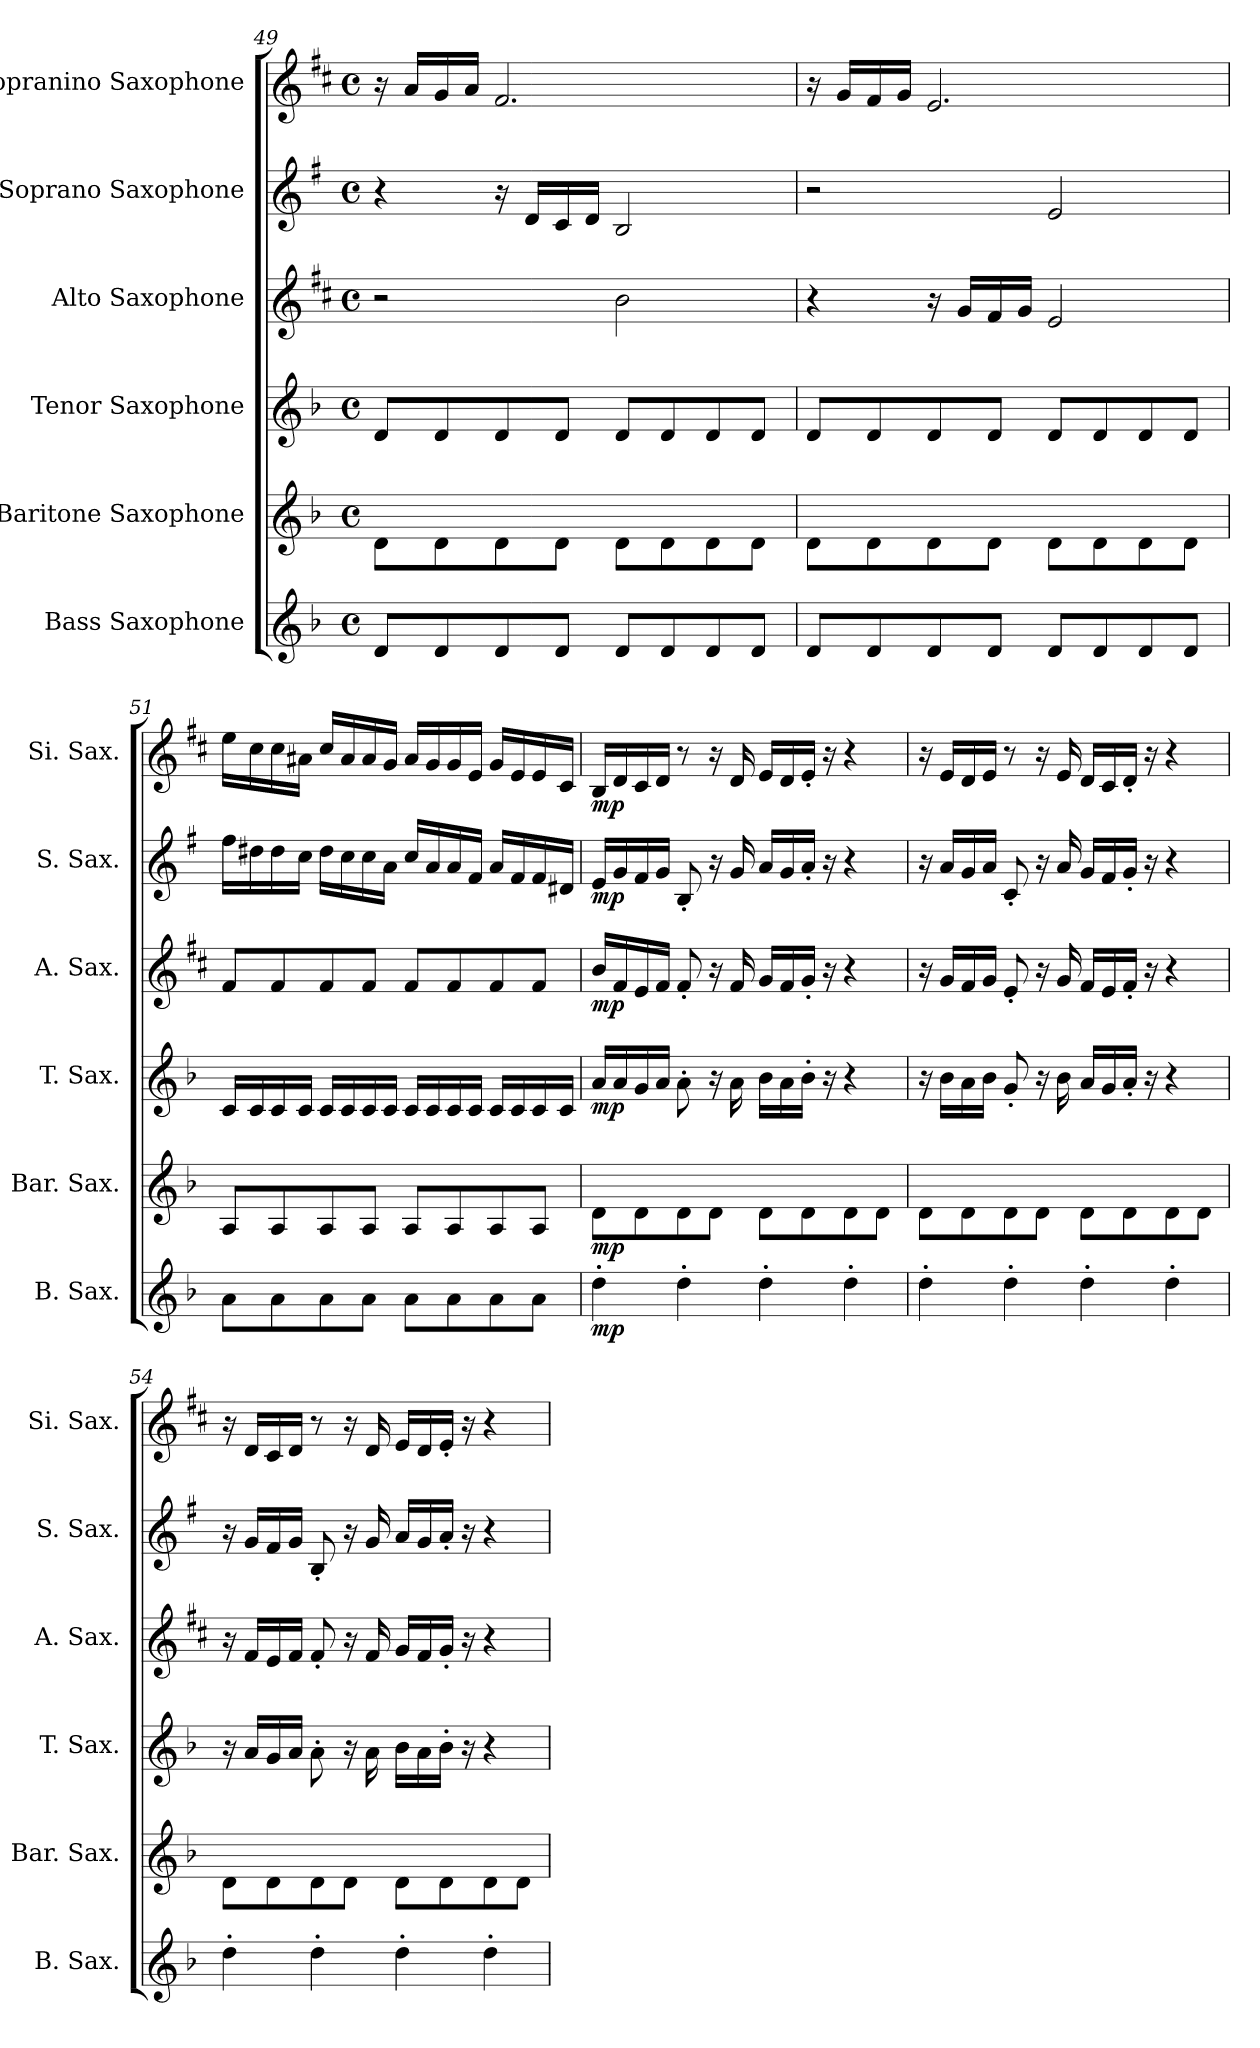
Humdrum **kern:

**kern	**dynam	**kern	**dynam	**kern	**dynam	**kern	**dynam	**kern	**dynam	**kern	**dynam
*part6	*part6	*part5	*part5	*part4	*part4	*part3	*part3	*part2	*part2	*part1	*part1
*staff6	*staff6	*staff5	*staff5	*staff4	*staff4	*staff3	*staff3	*staff2	*staff2	*staff1	*staff1
*I"Bass Saxophone	*	*I"Baritone Saxophone	*	*I"Tenor Saxophone	*	*I"Alto Saxophone	*	*I"Soprano Saxophone	*	*I"Sopranino Saxophone	*
*I'B. Sax.	*	*I'Bar. Sax.	*	*I'T. Sax.	*	*I'A. Sax.	*	*I'S. Sax.	*	*I'Si. Sax.	*
!!LO:PB:g=z
*clefG2	*	*clefG2	*	*clefG2	*	*clefG2	*	*clefG2	*	*clefG2	*
*ITrd15c26	*	*ITrd12c21	*	*ITrd8c14	*	*ITrd5c9	*	*ITrd1c2	*	*ITrd-2c-3	*
*k[b-]	*	*k[b-]	*	*k[b-]	*	*k[b-]	*	*k[b-]	*	*k[b-]	*
*M4/4	*	*M4/4	*	*M4/4	*	*M4/4	*	*M4/4	*	*M4/4	*
*met(c)	*	*met(c)	*	*met(c)	*	*met(c)	*	*met(c)	*	*met(c)	*
=49	=49	=49	=49	=49	=49	=49	=49	=49	=49	=49	=49
8DD/L	.	8D\L	.	8D/L	.	2r	.	4r	.	16r	.
.	.	.	.	.	.	.	.	.	.	16cc/LL	.
8DD/	.	8D\	.	8D/	.	.	.	.	.	16b-/	.
.	.	.	.	.	.	.	.	.	.	16cc/JJ	.
8DD/	.	8D\	.	8D/	.	.	.	16r	.	2.a/	.
.	.	.	.	.	.	.	.	16c/LL	.	.	.
8DD/J	.	8D\J	.	8D/J	.	.	.	16B-/	.	.	.
.	.	.	.	.	.	.	.	16c/JJ	.	.	.
8DD/L	.	8D\L	.	8D/L	.	2d\	.	2A/	.	.	.
8DD/	.	8D\	.	8D/	.	.	.	.	.	.	.
8DD/	.	8D\	.	8D/	.	.	.	.	.	.	.
8DD/J	.	8D\J	.	8D/J	.	.	.	.	.	.	.
=50	=50	=50	=50	=50	=50	=50	=50	=50	=50	=50	=50
8DD/L	.	8D\L	.	8D/L	.	4r	.	2r	.	16r	.
.	.	.	.	.	.	.	.	.	.	16b-/LL	.
8DD/	.	8D\	.	8D/	.	.	.	.	.	16a/	.
.	.	.	.	.	.	.	.	.	.	16b-/JJ	.
8DD/	.	8D\	.	8D/	.	16r	.	.	.	2.g/	.
.	.	.	.	.	.	16B-/LL	.	.	.	.	.
8DD/J	.	8D\J	.	8D/J	.	16A/	.	.	.	.	.
.	.	.	.	.	.	16B-/JJ	.	.	.	.	.
8DD/L	.	8D\L	.	8D/L	.	2G/	.	2d/	.	.	.
8DD/	.	8D\	.	8D/	.	.	.	.	.	.	.
8DD/	.	8D\	.	8D/	.	.	.	.	.	.	.
8DD/J	.	8D\J	.	8D/J	.	.	.	.	.	.	.
=51	=51	=51	=51	=51	=51	=51	=51	=51	=51	=51	=51
8AA\L	.	8AA/L	.	16C/LL	.	8A/L	.	16ee\LL	.	16gg\LL	.
.	.	.	.	16C/	.	.	.	16cc#X\	.	16ee\	.
8AA\	.	8AA/	.	16C/	.	8A/	.	16cc#\	.	16ee\	.
.	.	.	.	16C/JJ	.	.	.	16b-\JJ	.	16cc#X\JJ	.
8AA\	.	8AA/	.	16C/LL	.	8A/	.	16cc#\LL	.	16ee/LL	.
.	.	.	.	16C/	.	.	.	16b-\	.	16cc#/	.
8AA\J	.	8AA/J	.	16C/	.	8A/J	.	16b-\	.	16cc#/	.
.	.	.	.	16C/JJ	.	.	.	16g\JJ	.	16b-/JJ	.
8AA\L	.	8AA/L	.	16C/LL	.	8A/L	.	16b-/LL	.	16cc#/LL	.
.	.	.	.	16C/	.	.	.	16g/	.	16b-/	.
8AA\	.	8AA/	.	16C/	.	8A/	.	16g/	.	16b-/	.
.	.	.	.	16C/JJ	.	.	.	16e/JJ	.	16g/JJ	.
8AA\	.	8AA/	.	16C/LL	.	8A/	.	16g/LL	.	16b-/LL	.
.	.	.	.	16C/	.	.	.	16e/	.	16g/	.
8AA\J	.	8AA/J	.	16C/	.	8A/J	.	16e/	.	16g/	.
.	.	.	.	16C/JJ	.	.	.	16c#X/JJ	.	16e/JJ	.
!!LO:LB:g=z
=52	=52	=52	=52	=52	=52	=52	=52	=52	=52	=52	=52
!	!LO:DY:b	!	!LO:DY:b	!	!LO:DY:b	!	!LO:DY:b	!	!LO:DY:b	!	!LO:DY:b
4D'\	mp	8D\L	mp	16A/LL	mp	16d/LL	mp	16d/LL	mp	16d/LL	mp
.	.	.	.	16A/	.	16A/	.	16f/	.	16f/	.
.	.	8D\	.	16G/	.	16G/	.	16e/	.	16e/	.
.	.	.	.	16A/JJ	.	16A/JJ	.	16f/JJ	.	16f/JJ	.
4D'\	.	8D\	.	8A'\	.	8A'/	.	8A'/	.	8r	.
.	.	8D\J	.	16r	.	16r	.	16r	.	16r	.
.	.	.	.	16A\	.	16A/	.	16f/	.	16f/	.
4D'\	.	8D\L	.	16B-\LL	.	16B-/LL	.	16g/LL	.	16g/LL	.
.	.	.	.	16A\	.	16A/	.	16f/	.	16f/	.
.	.	8D\	.	16B-'\JJ	.	16B-'/JJ	.	16g'/JJ	.	16g'/JJ	.
.	.	.	.	16r	.	16r	.	16r	.	16r	.
4D'\	.	8D\	.	4r	.	4r	.	4r	.	4r	.
.	.	8D\J	.	.	.	.	.	.	.	.	.
=53	=53	=53	=53	=53	=53	=53	=53	=53	=53	=53	=53
4D'\	.	8D\L	.	16r	.	16r	.	16r	.	16r	.
.	.	.	.	16B-\LL	.	16B-/LL	.	16g/LL	.	16g/LL	.
.	.	8D\	.	16A\	.	16A/	.	16f/	.	16f/	.
.	.	.	.	16B-\JJ	.	16B-/JJ	.	16g/JJ	.	16g/JJ	.
4D'\	.	8D\	.	8G'/	.	8G'/	.	8B-'/	.	8r	.
.	.	8D\J	.	16r	.	16r	.	16r	.	16r	.
.	.	.	.	16B-\	.	16B-/	.	16g/	.	16g/	.
4D'\	.	8D\L	.	16A/LL	.	16A/LL	.	16f/LL	.	16f/LL	.
.	.	.	.	16G/	.	16G/	.	16e/	.	16e/	.
.	.	8D\	.	16A'/JJ	.	16A'/JJ	.	16f'/JJ	.	16f'/JJ	.
.	.	.	.	16r	.	16r	.	16r	.	16r	.
4D'\	.	8D\	.	4r	.	4r	.	4r	.	4r	.
.	.	8D\J	.	.	.	.	.	.	.	.	.
=54	=54	=54	=54	=54	=54	=54	=54	=54	=54	=54	=54
4D'\	.	8D\L	.	16r	.	16r	.	16r	.	16r	.
.	.	.	.	16A/LL	.	16A/LL	.	16f/LL	.	16f/LL	.
.	.	8D\	.	16G/	.	16G/	.	16e/	.	16e/	.
.	.	.	.	16A/JJ	.	16A/JJ	.	16f/JJ	.	16f/JJ	.
4D'\	.	8D\	.	8A'\	.	8A'/	.	8A'/	.	8r	.
.	.	8D\J	.	16r	.	16r	.	16r	.	16r	.
.	.	.	.	16A\	.	16A/	.	16f/	.	16f/	.
4D'\	.	8D\L	.	16B-\LL	.	16B-/LL	.	16g/LL	.	16g/LL	.
.	.	.	.	16A\	.	16A/	.	16f/	.	16f/	.
.	.	8D\	.	16B-'\JJ	.	16B-'/JJ	.	16g'/JJ	.	16g'/JJ	.
.	.	.	.	16r	.	16r	.	16r	.	16r	.
4D'\	.	8D\	.	4r	.	4r	.	4r	.	4r	.
.	.	8D\J	.	.	.	.	.	.	.	.	.
=	=	=	=	=	=	=	=	=	=	=	=
*-	*-	*-	*-	*-	*-	*-	*-	*-	*-	*-	*-
